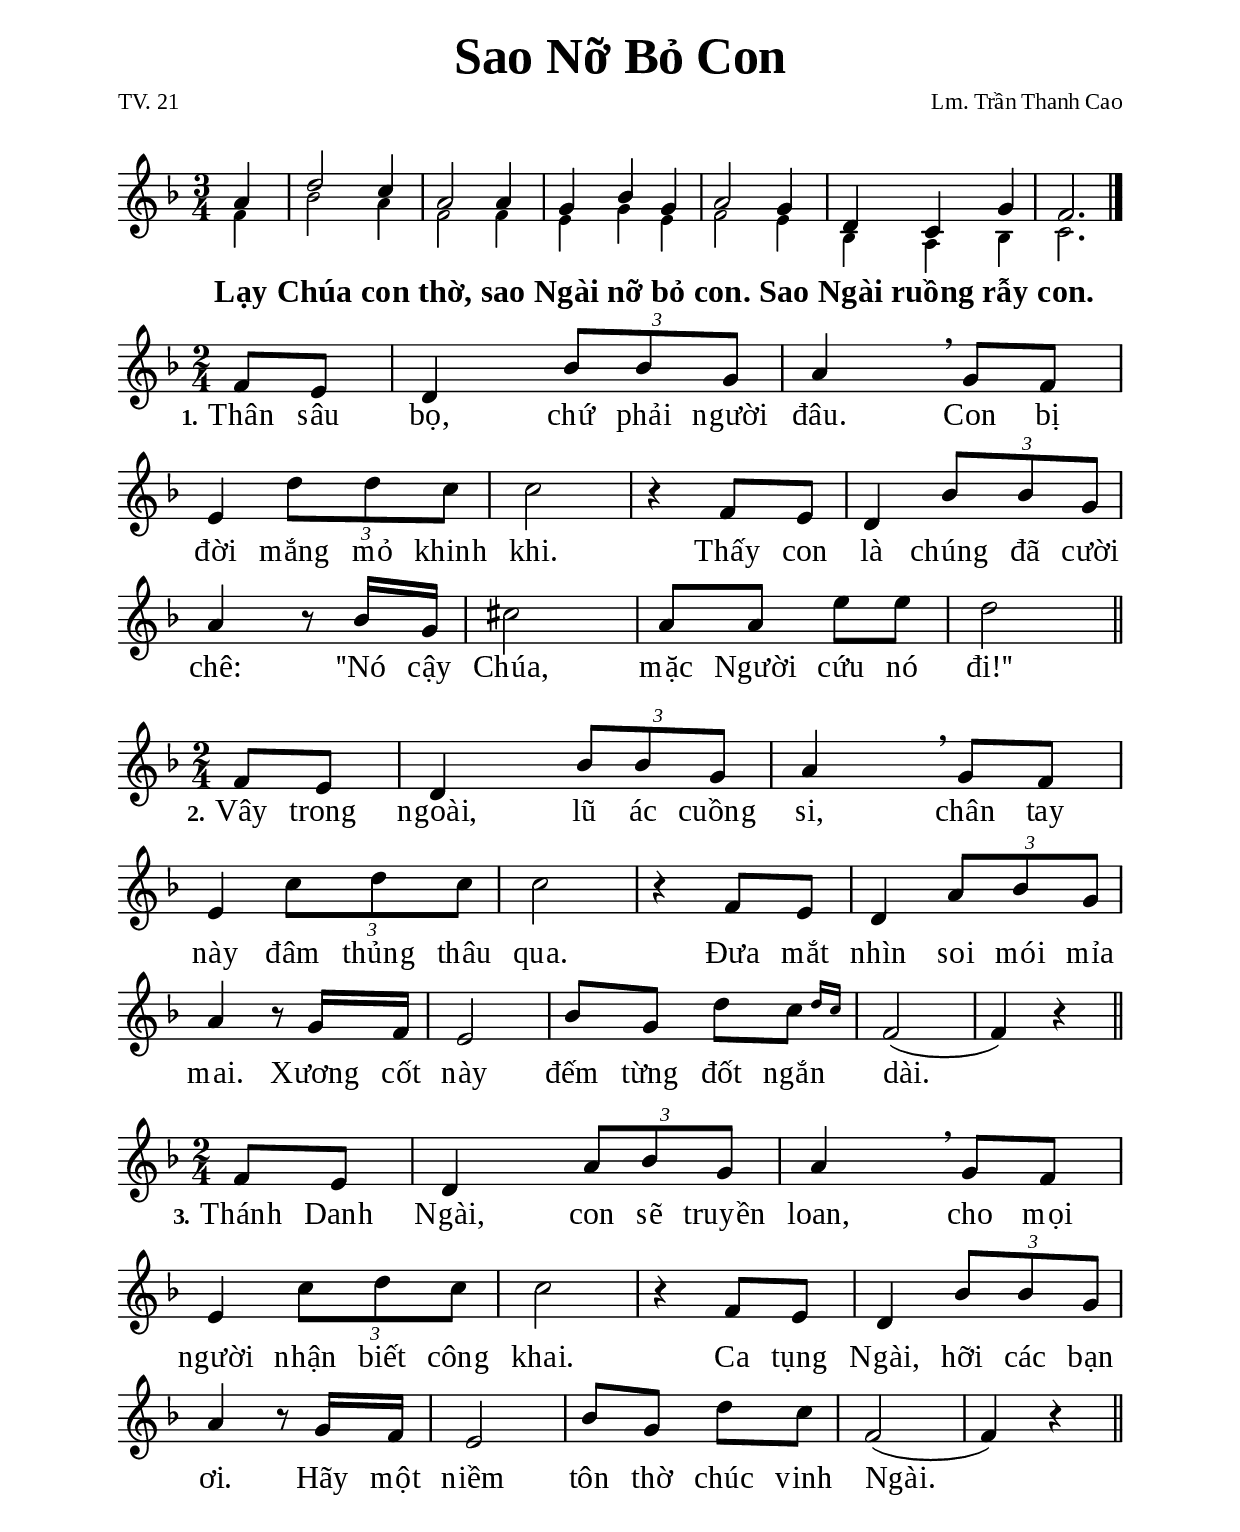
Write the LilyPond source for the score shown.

% Cài đặt chung
\version "2.20.0"
\include "english.ly"

\header {
  title = \markup { \fontsize #3 "Sao Nỡ Bỏ Con" }
  poet = "TV. 21"
  composer = "Lm. Trần Thanh Cao"
  arranger = " "
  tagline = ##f
}

\paper {
  #(set-paper-size "a4")
  top-margin = 15\mm
  bottom-margin = 15\mm
  left-margin = 20\mm
  right-margin = 20\mm
  indent = #0
  #(define fonts
    (make-pango-font-tree
      "Liberation Serif"
      "Liberation Serif"
      "Liberation Serif"
      (/ 20 20)))
  page-count = #1
}

% Nhạc điệp khúc
nhacDiepKhucSop= \relative c'' {
  \partial 4 a4 |
  d2 c4 |
  a2 a4 |
  g bf g |
  a2 g4 |
  d c g' |
  f2. \bar "|."
}

nhacDiepKhucBas = \relative c' {
  \partial 4 f4 |
  bf2 a4 |
  f2 f4 |
  e g e |
  f2 e4 |
  bf a bf |
  c2.
}

% Nhạc phiên khúc
nhacPhienKhucMot = \relative c' {
  \partial 4 f8 e |
  d4 \tuplet 3/2 { bf'8 bf g } |
  a4 \breathe g8 f |
  e4 \tuplet 3/2 { d'8 d c } |
  c2 |
  r4 f,8 e |
  d4 \tuplet 3/2 { bf'8 bf g } |
  a4 r8 bf16 g |
  cs2 |
  a8 a e' e |
  d2 \bar "||"
}

nhacPhienKhucHai = \relative c' {
  \partial 4 f8 e |
  d4 \tuplet 3/2 { bf'8 bf g } |
  a4 \breathe g8 f |
  e4 \tuplet 3/2 { c'8 d c } |
  c2 |
  r4 f,8 e |
  d4 \tuplet 3/2 { a'8 bf g } |
  a4 r8 g16 f |
  e2 |
  bf'8 g d' \afterGrace c {d16 [c]} |
  f,2 ( |
  f4) r \bar "||"
}

nhacPhienKhucBa = \relative c' {
  \partial 4 f8 e |
  d4 \tuplet 3/2 { a'8 bf g } |
  a4 \breathe g8 f |
  e4 \tuplet 3/2 { c'8 d c } |
  c2 |
  r4 f,8 e |
  d4 \tuplet 3/2 { bf'8 bf g } |
  a4 r8 g16 f |
  e2 |
  bf'8 g d' c |
  f,2 ( |
  f4) r \bar "||"
}

% Lời điệp khúc
loiDiepKhuc = \lyricmode {
  Lạy Chúa con thờ, sao Ngài nỡ bỏ con.
  Sao Ngài ruồng rẫy con.
}

% Lời phiên khúc
loiPhienKhucMot = \lyricmode {
  \set stanza = #"1."
  Thân sâu bọ, chứ phải người đâu.
  Con bị đời mắng mỏ khinh khi.
  Thấy con là chúng đã cười chê:
  ''Nó cậy Chúa, mặc Người cứu nó đi!''
}

loiPhienKhucHai = \lyricmode {
  \set stanza = #"2."
  Vây trong ngoài, lũ ác cuồng si,
  chân tay này đâm thủng thâu qua.
  Đưa mắt nhìn soi mói mỉa mai.
  Xương cốt này đếm từng đốt ngắn dài.
}

loiPhienKhucBa = \lyricmode {
  \set stanza = #"3."
  Thánh Danh Ngài, con sẽ truyền loan,
  cho mọi người nhận biết công khai.
  Ca tụng Ngài, hỡi các bạn ơi.
  Hãy một niềm tôn thờ chúc vinh Ngài.
}


% Dàn trang
\score {
  \new ChoirStaff <<
    \new Staff = diepKhuc \with {
        \consists "Merge_rests_engraver"
        \magnifyStaff #(magstep +1)
      }
      <<
      \new Voice = beSop {
        \voiceOne \key f \major \time 3/4 \nhacDiepKhucSop
      }
      \new Voice = beBas {
        \override NoteHead.font-size = #-2
        \voiceTwo \key f \major \time 3/4 \nhacDiepKhucBas
      }
    >>
    \new Lyrics \lyricsto beSop \loiDiepKhuc
  >>
  \layout {
    \override Lyrics.LyricText.font-series = #'bold
    \override Lyrics.LyricText.font-size = #+3
    \override Lyrics.LyricSpace.minimum-distance = #0.8
    \override Score.BarNumber.break-visibility = ##(#f #f #f)
  }
}

\score {
  \new ChoirStaff <<
    \new Staff = phienKhuc \with {
        \magnifyStaff #(magstep +1)
      }
      <<
      \new Voice = beSop {
        \key f \major \time 2/4 \nhacPhienKhucMot
      }
    >>
    \new Lyrics \lyricsto beSop \loiPhienKhucMot
  >>
  \layout {
    %\override Staff.TimeSignature.transparent = ##t
    \override Lyrics.LyricText.font-size = #+3
    \override Lyrics.LyricSpace.minimum-distance = #2.0
    \override Score.BarNumber.break-visibility = ##(#f #f #f)
  }
}

\score {
  \new ChoirStaff <<
    \new Staff = phienKhuc \with {
        \magnifyStaff #(magstep +1)
      }
      <<
      \new Voice = beSop {
        \key f \major \time 2/4 \nhacPhienKhucHai
      }
    >>
    \new Lyrics \lyricsto beSop \loiPhienKhucHai
  >>
  \layout {
    %\override Staff.TimeSignature.transparent = ##t
    \override Lyrics.LyricText.font-size = #+3
    \override Lyrics.LyricSpace.minimum-distance = #2.0
    \override Score.BarNumber.break-visibility = ##(#f #f #f)
  }
}

\score {
  \new ChoirStaff <<
    \new Staff = phienKhuc \with {
        \magnifyStaff #(magstep +1)
      }
      <<
      \new Voice = beSop {
        \key f \major \time 2/4 \nhacPhienKhucBa
      }
    >>
    \new Lyrics \lyricsto beSop \loiPhienKhucBa
  >>
  \layout {
    %\override Staff.TimeSignature.transparent = ##t
    \override Lyrics.LyricText.font-size = #+3
    \override Lyrics.LyricSpace.minimum-distance = #2.0
    \override Score.BarNumber.break-visibility = ##(#f #f #f)
  }
}
